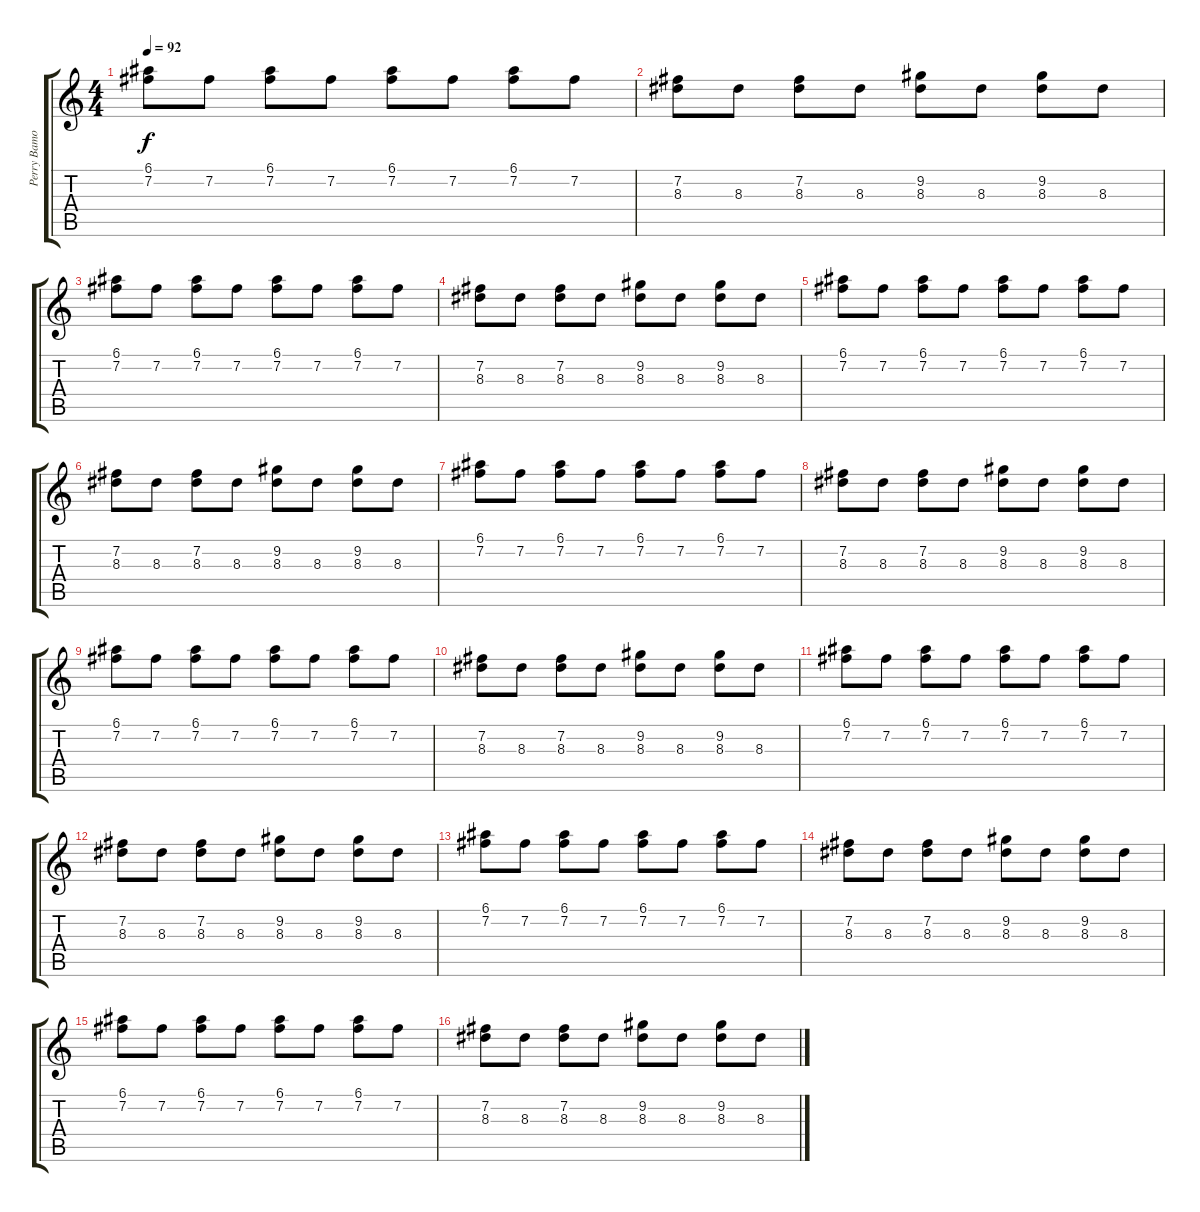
\track ("Perry Bamonte" "Perry Bamo") {instrument electricguitarclean}
\staff {score tabs}
\tuning (E4 B3 G3 D3 A2 E2) {hide}
\ts (4 4)
\tempo 92
\clef g2
\ks c
(6.1 7.2).8{dy f} 7.2.8 (6.1 7.2).8 7.2.8 (6.1 7.2).8 7.2.8 (6.1 7.2).8 7.2.8 |
(7.2 8.3).8 8.3.8 (7.2 8.3).8 8.3.8 (9.2 8.3).8 8.3.8 (9.2 8.3).8 8.3.8 |
(6.1 7.2).8 7.2.8 (6.1 7.2).8 7.2.8 (6.1 7.2).8 7.2.8 (6.1 7.2).8 7.2.8 |
(7.2 8.3).8 8.3.8 (7.2 8.3).8 8.3.8 (9.2 8.3).8 8.3.8 (9.2 8.3).8 8.3.8 |
(6.1 7.2).8 7.2.8 (6.1 7.2).8 7.2.8 (6.1 7.2).8 7.2.8 (6.1 7.2).8 7.2.8 |
(7.2 8.3).8 8.3.8 (7.2 8.3).8 8.3.8 (9.2 8.3).8 8.3.8 (9.2 8.3).8 8.3.8 |
(6.1 7.2).8 7.2.8 (6.1 7.2).8 7.2.8 (6.1 7.2).8 7.2.8 (6.1 7.2).8 7.2.8 |
(7.2 8.3).8 8.3.8 (7.2 8.3).8 8.3.8 (9.2 8.3).8 8.3.8 (9.2 8.3).8 8.3.8 |
(6.1 7.2).8 7.2.8 (6.1 7.2).8 7.2.8 (6.1 7.2).8 7.2.8 (6.1 7.2).8 7.2.8 |
(7.2 8.3).8 8.3.8 (7.2 8.3).8 8.3.8 (9.2 8.3).8 8.3.8 (9.2 8.3).8 8.3.8 |
(6.1 7.2).8 7.2.8 (6.1 7.2).8 7.2.8 (6.1 7.2).8 7.2.8 (6.1 7.2).8 7.2.8 |
(7.2 8.3).8 8.3.8 (7.2 8.3).8 8.3.8 (9.2 8.3).8 8.3.8 (9.2 8.3).8 8.3.8 |
(6.1 7.2).8 7.2.8 (6.1 7.2).8 7.2.8 (6.1 7.2).8 7.2.8 (6.1 7.2).8 7.2.8 |
(7.2 8.3).8 8.3.8 (7.2 8.3).8 8.3.8 (9.2 8.3).8 8.3.8 (9.2 8.3).8 8.3.8 |
(6.1 7.2).8 7.2.8 (6.1 7.2).8 7.2.8 (6.1 7.2).8 7.2.8 (6.1 7.2).8 7.2.8 |
(7.2 8.3).8 8.3.8 (7.2 8.3).8 8.3.8 (9.2 8.3).8 8.3.8 (9.2 8.3).8 8.3.8
